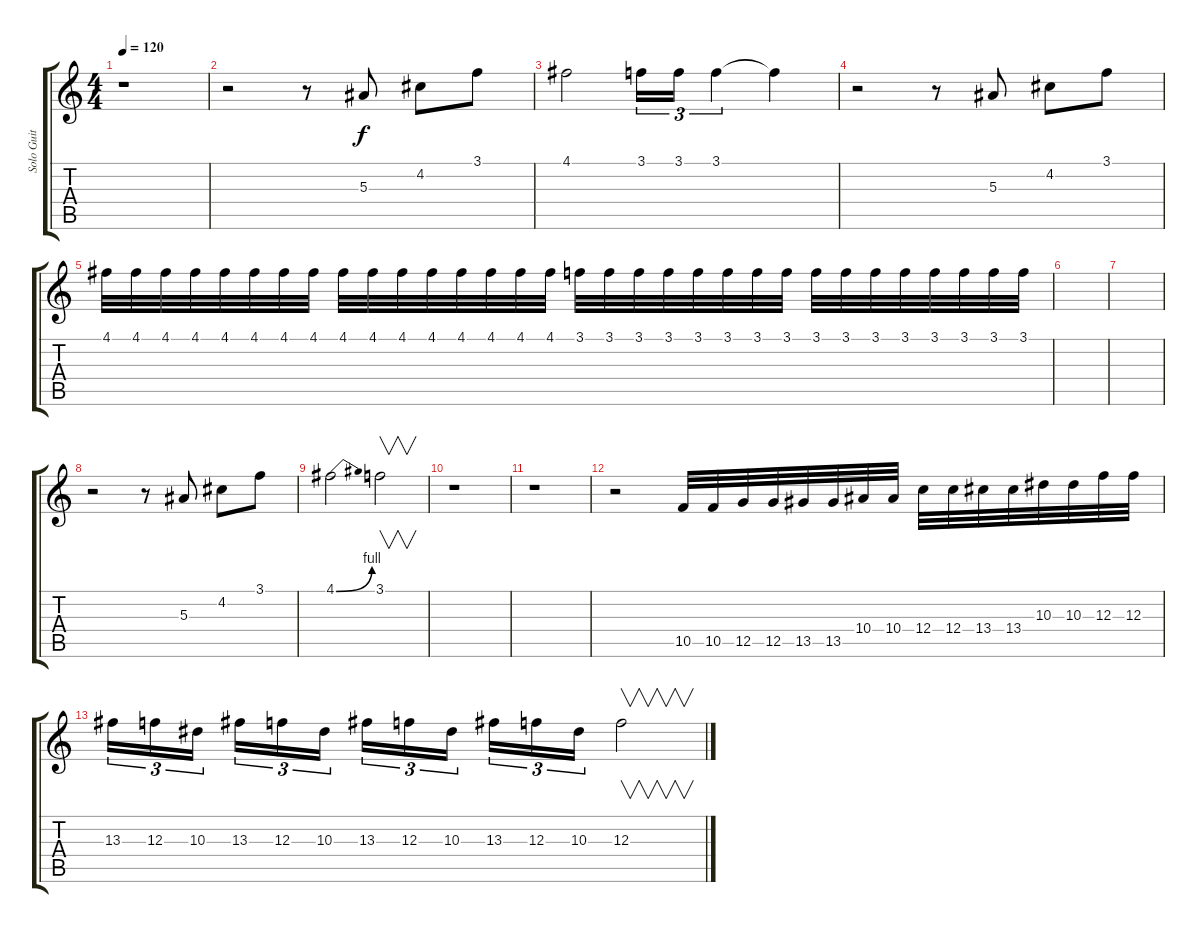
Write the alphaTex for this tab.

\track ("Solo Guit" "Solo Guit") {instrument distortionguitar}
\staff {score tabs}
\tuning (D4 A3 F3 C3 G2 D2) {hide}
\ts (4 4)
\tempo 120
\clef g2
\ks c
r.1{dy f} |
r.2 r.8 5.3.8 4.2.8 3.1.8 |
4.1.2 3.1.16{tu (3 2)} 3.1.16{tu (3 2)} 3.1.4{tu (3 2)} 3.1{t}.4 |
r.2 r.8 5.3.8 4.2.8 3.1.8 |
4.1.32 4.1.32 4.1.32 4.1.32 4.1.32 4.1.32 4.1.32 4.1.32 4.1.32 4.1.32 4.1.32 4.1.32 4.1.32 4.1.32 4.1.32 4.1.32 3.1.32 3.1.32 3.1.32 3.1.32 3.1.32 3.1.32 3.1.32 3.1.32 3.1.32 3.1.32 3.1.32 3.1.32 3.1.32 3.1.32 3.1.32 3.1.32 |
|
|
r.2 r.8 5.3.8 4.2.8 3.1.8 |
4.1{be (bend 0 0 60 4)}.2 3.1.2{v} |
r.1 |
r.1 |
r.2 10.5.32 10.5.32 12.5.32 12.5.32 13.5.32 13.5.32 10.4.32 10.4.32 12.4.32 12.4.32 13.4.32 13.4.32 10.3.32 10.3.32 12.3.32 12.3.32 |
13.3.16{tu (3 2)} 12.3.16{tu (3 2)} 10.3.16{tu (3 2)} 13.3.16{tu (3 2)} 12.3.16{tu (3 2)} 10.3.16{tu (3 2)} 13.3.16{tu (3 2)} 12.3.16{tu (3 2)} 10.3.16{tu (3 2)} 13.3.16{tu (3 2)} 12.3.16{tu (3 2)} 10.3.16{tu (3 2)} 12.3.2{v}
